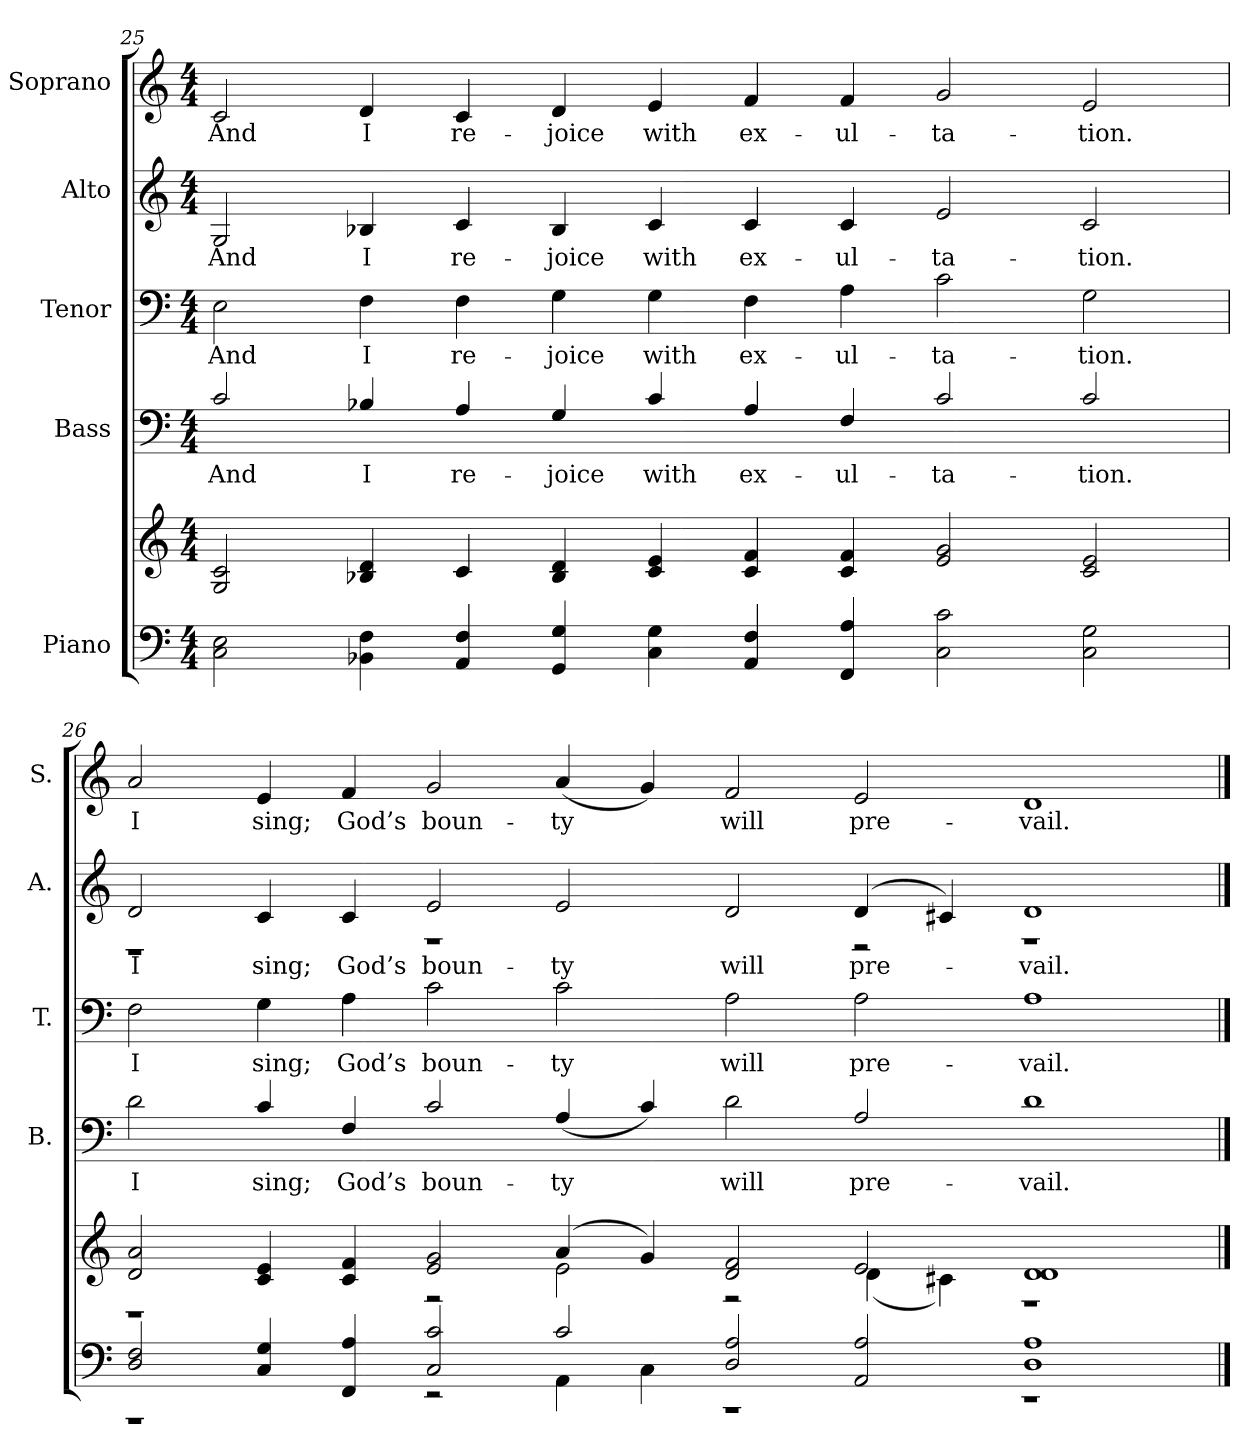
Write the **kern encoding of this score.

**kern	**kern	**kern	**text	**kern	**text	**kern	**text	**kern	**text
*part5	*part5	*part4	*part4	*part3	*part3	*part2	*part2	*part1	*part1
*staff6	*staff5	*staff4	*staff4	*staff3	*staff3	*staff2	*staff2	*staff1	*staff1
*I"Piano	*	*I"Bass	*	*I"Tenor	*	*I"Alto	*	*I"Soprano	*
*	*	*I'B.	*	*I'T.	*	*I'A.	*	*I'S.	*
!!LO:LB:g=z
*clefF4	*clefG2	*clefF4	*	*clefF4	*	*clefG2	*	*clefG2	*
*	*	*ITrd7c12	*	*	*	*	*	*	*
*k[]	*k[]	*k[]	*	*k[]	*	*k[]	*	*k[]	*
*C:	*C:	*C:	*	*C:	*	*C:	*	*C:	*
*M4/4	*M4/4	*M4/4	*	*M4/4	*	*M4/4	*	*M4/4	*
=25	=25	=25	=25	=25	=25	=25	=25	=25	=25
!	!	!	!LO:LY:b:color=#000000	!	!	!	!	!	!
!	!	!	!	!	!LO:LY:b:color=#000000	!	!	!	!
!	!	!	!	!	!	!	!LO:LY:b:color=#000000	!	!
!	!	!	!	!	!	!	!	!	!LO:LY:b:color=#000000
2Ci\ 2Ei	2Gi/ 2ci	2Ci/	And	2Ei\	And	2Gi/	And	2ci/	And
!	!	!	!LO:LY:b:color=#000000	!	!	!	!	!	!
!	!	!	!	!	!LO:LY:b:color=#000000	!	!	!	!
!	!	!	!	!	!	!	!LO:LY:b:color=#000000	!	!
!	!	!	!	!	!	!	!	!	!LO:LY:b:color=#000000
4BB-Xi\ 4Fi	4B-Xi/ 4di	4BB-Xi/	I	4Fi\	I	4B-Xi/	I	4di/	I
!	!	!	!LO:LY:b:color=#000000	!	!	!	!	!	!
!	!	!	!	!	!LO:LY:b:color=#000000	!	!	!	!
!	!	!	!	!	!	!	!LO:LY:b:color=#000000	!	!
!	!	!	!	!	!	!	!	!	!LO:LY:b:color=#000000
4AAi/ 4Fi	4ci/	4AAi/	re-	4Fi\	re-	4ci/	re-	4ci/	re-
!	!	!	!LO:LY:b:color=#000000	!	!	!	!	!	!
!	!	!	!	!	!LO:LY:b:color=#000000	!	!	!	!
!	!	!	!	!	!	!	!LO:LY:b:color=#000000	!	!
!	!	!	!	!	!	!	!	!	!LO:LY:b:color=#000000
4GGi/ 4Gi	4B-i/ 4di	4GGi/	-joice	4Gi\	-joice	4B-i/	-joice	4di/	-joice
!	!	!	!LO:LY:b:color=#000000	!	!	!	!	!	!
!	!	!	!	!	!LO:LY:b:color=#000000	!	!	!	!
!	!	!	!	!	!	!	!LO:LY:b:color=#000000	!	!
!	!	!	!	!	!	!	!	!	!LO:LY:b:color=#000000
4Ci\ 4Gi	4ci/ 4ei	4Ci/	with	4Gi\	with	4ci/	with	4ei/	with
!	!	!	!LO:LY:b:color=#000000	!	!	!	!	!	!
!	!	!	!	!	!LO:LY:b:color=#000000	!	!	!	!
!	!	!	!	!	!	!	!LO:LY:b:color=#000000	!	!
!	!	!	!	!	!	!	!	!	!LO:LY:b:color=#000000
4AAi/ 4Fi	4ci/ 4fi	4AAi/	ex-	4Fi\	ex-	4ci/	ex-	4fi/	ex-
!	!	!	!LO:LY:b:color=#000000	!	!	!	!	!	!
!	!	!	!	!	!LO:LY:b:color=#000000	!	!	!	!
!	!	!	!	!	!	!	!LO:LY:b:color=#000000	!	!
!	!	!	!	!	!	!	!	!	!LO:LY:b:color=#000000
4FFi/ 4Ai	4ci/ 4fi	4FFi/	-ul-	4Ai\	-ul-	4ci/	-ul-	4fi/	-ul-
!	!	!	!LO:LY:b:color=#000000	!	!	!	!	!	!
!	!	!	!	!	!LO:LY:b:color=#000000	!	!	!	!
!	!	!	!	!	!	!	!LO:LY:b:color=#000000	!	!
!	!	!	!	!	!	!	!	!	!LO:LY:b:color=#000000
2Ci\ 2ci	2ei/ 2gi	2Ci/	-ta-	2ci\	-ta-	2ei/	-ta-	2gi/	-ta-
!	!	!	!LO:LY:b:color=#000000	!	!	!	!	!	!
!	!	!	!	!	!LO:LY:b:color=#000000	!	!	!	!
!	!	!	!	!	!	!	!LO:LY:b:color=#000000	!	!
!	!	!	!	!	!	!	!	!	!LO:LY:b:color=#000000
2Ci\ 2Gi	2ci/ 2ei	2Ci/	-tion.	2Gi\	-tion.	2ci/	-tion.	2ei/	-tion.
=26	=26	=26	=26	=26	=26	=26	=26	=26	=26
*^	*^	*	*	*	*	*	*	*	*
!	!	!	!	!	!LO:LY:b:color=#000000	!	!	!	!	!	!
!	!	!	!	!	!	!	!LO:LY:b:color=#000000	!	!	!	!
!	!	!	!	!	!	!	!	!	!LO:LY:b:color=#000000	!	!
*	*	*	*	*	*	*	*	*^	*	*	*
!	!	!	!	!	!	!	!	!	!	!	!	!LO:LY:b:color=#000000
2Di/ 2Fi	1r	2di/ 2ai	1r	2Di\	I	2Fi\	I	2di/	1r	I	2ai/	I
!	!	!	!	!	!LO:LY:b:color=#000000	!	!	!	!	!	!	!
!	!	!	!	!	!	!	!LO:LY:b:color=#000000	!	!	!	!	!
!	!	!	!	!	!	!	!	!	!	!LO:LY:b:color=#000000	!	!
!	!	!	!	!	!	!	!	!	!	!	!	!LO:LY:b:color=#000000
4Ci/ 4Gi	.	4ci/ 4ei	.	4Ci/	sing;	4Gi\	sing;	4ci/	.	sing;	4ei/	sing;
!	!	!	!	!	!LO:LY:b:color=#000000	!	!	!	!	!	!	!
!	!	!	!	!	!	!	!LO:LY:b:color=#000000	!	!	!	!	!
!	!	!	!	!	!	!	!	!	!	!LO:LY:b:color=#000000	!	!
!	!	!	!	!	!	!	!	!	!	!	!	!LO:LY:b:color=#000000
4FFi/ 4Ai	.	4ci/ 4fi	.	4FFi/	God’s	4Ai\	God’s	4ci/	.	God’s	4fi/	God’s
!	!	!	!	!	!LO:LY:b:color=#000000	!	!	!	!	!	!	!
!	!	!	!	!	!	!	!LO:LY:b:color=#000000	!	!	!	!	!
!	!	!	!	!	!	!	!	!	!	!LO:LY:b:color=#000000	!	!
!	!	!	!	!	!	!	!	!	!	!	!	!LO:LY:b:color=#000000
2Ci/ 2ci	2r	2ei/ 2gi	2r	2Ci/	boun-	2ci\	boun-	2ei/	1r	boun-	2gi/	boun-
!	!	!	!	!	!LO:LY:b:color=#000000	!	!	!	!	!	!	!
!	!	!	!	!	!	!	!LO:LY:b:color=#000000	!	!	!	!	!
!	!	!	!	!	!	!	!	!	!	!LO:LY:b:color=#000000	!	!
!	!	!	!	!	!	!	!	!	!	!	!	!LO:LY:b:color=#000000
2ci/	4AAi\	(4ai/	2ei\	(4AAi/	-ty	2ci\	-ty	2ei/	.	-ty	(4ai/	-ty
.	4Ci\	4gi/)	.	4Ci/)	.	.	.	.	.	.	4gi/)	.
!	!	!	!	!	!LO:LY:b:color=#000000	!	!	!	!	!	!	!
!	!	!	!	!	!	!	!LO:LY:b:color=#000000	!	!	!	!	!
!	!	!	!	!	!	!	!	!	!	!LO:LY:b:color=#000000	!	!
!	!	!	!	!	!	!	!	!	!	!	!	!LO:LY:b:color=#000000
2Di/ 2Ai	1r	2di/ 2fi	2r	2Di\	will	2Ai\	will	2di/	2ryy	will	2fi/	will
!	!	!	!	!	!LO:LY:b:color=#000000	!	!	!	!	!	!	!
!	!	!	!	!	!	!	!LO:LY:b:color=#000000	!	!	!	!	!
!	!	!	!	!	!	!	!	!	!	!LO:LY:b:color=#000000	!	!
!	!	!	!	!	!	!	!	!	!	!	!	!LO:LY:b:color=#000000
2AAi/ 2Ai	.	2ei/	(4di\	2AAi/	pre-	2Ai\	pre-	(4di/	2r	pre-	2ei/	pre-
.	.	.	4c#Xi\)	.	.	.	.	4c#Xi/)	.	.	.	.
!	!	!	!	!	!LO:LY:b:color=#000000	!	!	!	!	!	!	!
!	!	!	!	!	!	!	!LO:LY:b:color=#000000	!	!	!	!	!
!	!	!	!	!	!	!	!	!	!	!LO:LY:b:color=#000000	!	!
!	!	!	!	!	!	!	!	!	!	!	!	!LO:LY:b:color=#000000
1Di 1Ai	1r	1di 1di	1r	1Di	-vail.	1Ai	-vail.	1di	1r	-vail.	1di	-vail.
*v	*v	*	*	*	*	*	*	*v	*v	*	*	*
*	*v	*v	*	*	*	*	*	*	*	*
==	==	==	==	==	==	==	==	==	==
*-	*-	*-	*-	*-	*-	*-	*-	*-	*-
